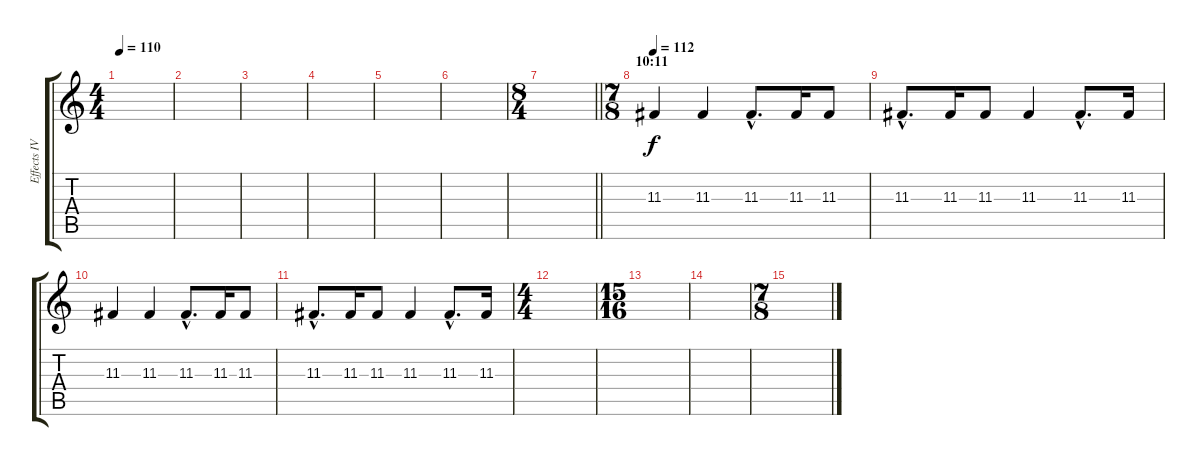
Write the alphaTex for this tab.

\track ("Effects IV" "Effects IV") {instrument glockenspiel}
\staff {score tabs}
\tuning (E4 B3 G3 D3 A2 E2) {hide}
\ts (4 4)
\tempo 110
\clef g2
\ks c
|
|
|
|
|
|
\ts (8 4)
\barLineRight lightlight
|
\ts (7 8)
\section ("" "10:11")
\tempo 115
\tempo 112
11.3.4{volume 13 instrument melodictom} 11.3.4 11.3{hac}.8{d} 11.3.16 11.3.8 |
11.3{hac}.8{d} 11.3.16 11.3.8 11.3.4 11.3{hac}.8{d} 11.3.16 |
11.3.4 11.3.4 11.3{hac}.8{d} 11.3.16 11.3.8 |
11.3{hac}.8{d} 11.3.16 11.3.8 11.3.4 11.3{hac}.8{d} 11.3.16 |
\ts (4 4)
|
\ts (15 16)
|
|
\ts (7 8)
